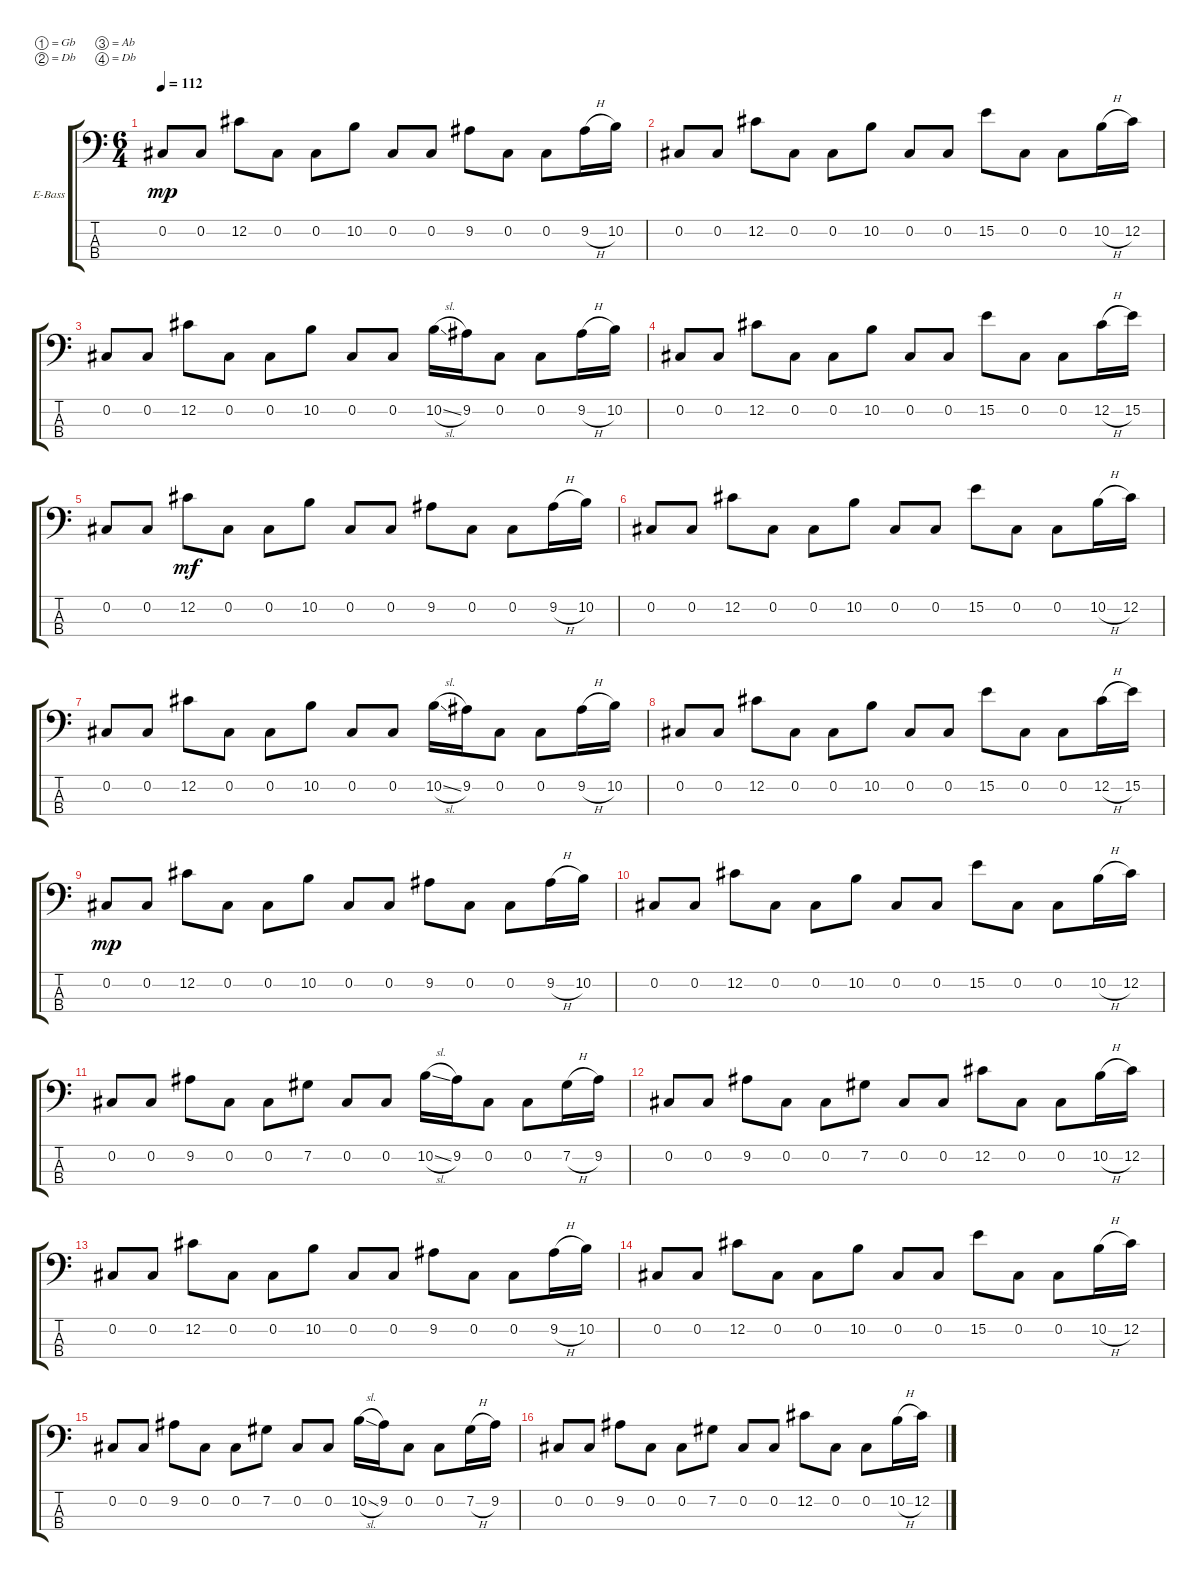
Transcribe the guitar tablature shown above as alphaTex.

\defaultSystemsLayout 4
\bracketExtendMode groupsimilarinstruments
\firstSystemTrackNameOrientation horizontal
\otherSystemsTrackNameOrientation horizontal
\track ("Electric Bass" "E-Bass") {instrument electricbassfinger}
\staff {score tabs}
\tuning (Gb2 Db2 Ab1 Db1)
\ts (6 4)
\tempo 112
\clef f4
\ks c
0.2.8{dy mp instrument electricbassfinger} 0.2.8 12.2.8 0.2.8 0.2.8 10.2.8 0.2.8 0.2.8 9.2.8 0.2.8 0.2.8 9.2{h}.16 10.2.16 |
0.2.8 0.2.8 12.2.8 0.2.8 0.2.8 10.2.8 0.2.8 0.2.8 15.2.8 0.2.8 0.2.8 10.2{h}.16 12.2.16 |
0.2.8 0.2.8 12.2.8 0.2.8 0.2.8 10.2.8 0.2.8 0.2.8 10.2{sl}.16 9.2.16 0.2.8 0.2.8 9.2{h}.16 10.2.16 |
0.2.8 0.2.8 12.2.8 0.2.8 0.2.8 10.2.8 0.2.8 0.2.8 15.2.8 0.2.8 0.2.8 12.2{h}.16 15.2.16 |
0.2.8 0.2.8 12.2.8{dy mf} 0.2.8 0.2.8 10.2.8 0.2.8 0.2.8 9.2.8 0.2.8 0.2.8 9.2{h}.16 10.2.16 |
0.2.8 0.2.8 12.2.8 0.2.8 0.2.8 10.2.8 0.2.8 0.2.8 15.2.8 0.2.8 0.2.8 10.2{h}.16 12.2.16 |
0.2.8 0.2.8 12.2.8 0.2.8 0.2.8 10.2.8 0.2.8 0.2.8 10.2{sl}.16 9.2.16 0.2.8 0.2.8 9.2{h}.16 10.2.16 |
0.2.8 0.2.8 12.2.8 0.2.8 0.2.8 10.2.8 0.2.8 0.2.8 15.2.8 0.2.8 0.2.8 12.2{h}.16 15.2.16 |
0.2.8{dy mp} 0.2.8 12.2.8 0.2.8 0.2.8 10.2.8 0.2.8 0.2.8 9.2.8 0.2.8 0.2.8 9.2{h}.16 10.2.16 |
0.2.8 0.2.8 12.2.8 0.2.8 0.2.8 10.2.8 0.2.8 0.2.8 15.2.8 0.2.8 0.2.8 10.2{h}.16 12.2.16 |
0.2.8 0.2.8 9.2.8 0.2.8 0.2.8 7.2.8 0.2.8 0.2.8 10.2{sl}.16 9.2.16 0.2.8 0.2.8 7.2{h}.16 9.2.16 |
0.2.8 0.2.8 9.2.8 0.2.8 0.2.8 7.2.8 0.2.8 0.2.8 12.2.8 0.2.8 0.2.8 10.2{h}.16 12.2.16 |
0.2.8 0.2.8 12.2.8 0.2.8 0.2.8 10.2.8 0.2.8 0.2.8 9.2.8 0.2.8 0.2.8 9.2{h}.16 10.2.16 |
0.2.8 0.2.8 12.2.8 0.2.8 0.2.8 10.2.8 0.2.8 0.2.8 15.2.8 0.2.8 0.2.8 10.2{h}.16 12.2.16 |
0.2.8 0.2.8 9.2.8 0.2.8 0.2.8 7.2.8 0.2.8 0.2.8 10.2{sl}.16 9.2.16 0.2.8 0.2.8 7.2{h}.16 9.2.16 |
0.2.8 0.2.8 9.2.8 0.2.8 0.2.8 7.2.8 0.2.8 0.2.8 12.2.8 0.2.8 0.2.8 10.2{h}.16 12.2.16
